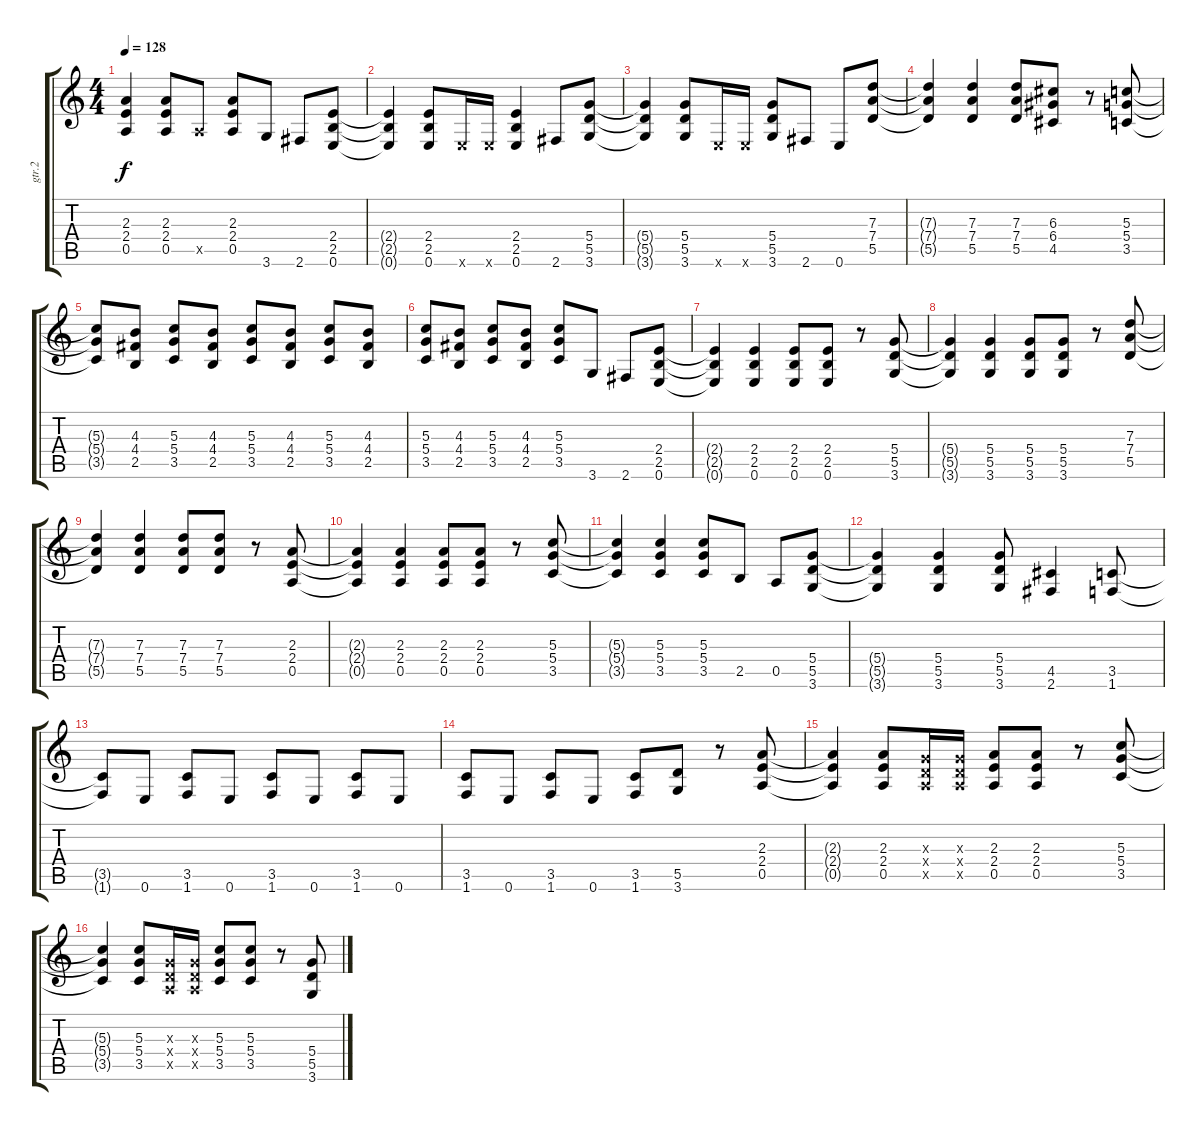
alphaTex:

\track ("gtr.2" "gtr.2") {instrument overdrivenguitar}
\staff {score tabs}
\tuning (E4 B3 G3 D3 A2 E2) {hide}
\ts (4 4)
\tempo 128
\clef g2
\ks c
(2.3{t} 2.4{t} 0.5{t}).4{dy f} (2.3 2.4 0.5).8 0.5{x}.8 (2.3 2.4 0.5).8 3.6.8 2.6.8 (2.4 2.5 0.6).8 |
(2.4{t} 2.5{t} 0.6{t}).4 (2.4 2.5 0.6).8 0.6{x}.16 0.6{x}.16 (2.4 2.5 0.6).4 2.6.8 (5.4 5.5 3.6).8 |
(5.4{t} 5.5{t} 3.6{t}).4 (5.4 5.5 3.6).8 0.6{x}.16 0.6{x}.16 (5.4 5.5 3.6).8 2.6.8 0.6.8 (7.3 7.4 5.5).8 |
(7.3{t} 7.4{t} 5.5{t}).4 (7.3 7.4 5.5).4 (7.3 7.4 5.5).8 (6.3 6.4 4.5).8 r.8 (5.3 5.4 3.5).8 |
(5.3{t} 5.4{t} 3.5{t}).8 (4.3 4.4 2.5).8 (5.3 5.4 3.5).8 (4.3 4.4 2.5).8 (5.3 5.4 3.5).8 (4.3 4.4 2.5).8 (5.3 5.4 3.5).8 (4.3 4.4 2.5).8 |
(5.3 5.4 3.5).8 (4.3 4.4 2.5).8 (5.3 5.4 3.5).8 (4.3 4.4 2.5).8 (5.3 5.4 3.5).8 3.6.8 2.6.8 (2.4 2.5 0.6).8 |
(2.4{t} 2.5{t} 0.6{t}).4 (2.4 2.5 0.6).4 (2.4 2.5 0.6).8 (2.4 2.5 0.6).8 r.8 (5.4 5.5 3.6).8 |
(5.4{t} 5.5{t} 3.6{t}).4 (5.4 5.5 3.6).4 (5.4 5.5 3.6).8 (5.4 5.5 3.6).8 r.8 (7.3 7.4 5.5).8 |
(7.3{t} 7.4{t} 5.5{t}).4 (7.3 7.4 5.5).4 (7.3 7.4 5.5).8 (7.3 7.4 5.5).8 r.8 (2.3 2.4 0.5).8 |
(2.3{t} 2.4{t} 0.5{t}).4 (2.3 2.4 0.5).4 (2.3 2.4 0.5).8 (2.3 2.4 0.5).8 r.8 (5.3 5.4 3.5).8 |
(5.3{t} 5.4{t} 3.5{t}).4 (5.3 5.4 3.5).4 (5.3 5.4 3.5).8 2.5.8 0.5.8 (5.4 5.5 3.6).8 |
(5.4{t} 5.5{t} 3.6{t}).4 (5.4 5.5 3.6).4 (5.4 5.5 3.6).8 (4.5 2.6).4 (3.5 1.6).8 |
(3.5{t} 1.6{t}).8 0.6.8 (3.5 1.6).8 0.6.8 (3.5 1.6).8 0.6.8 (3.5 1.6).8 0.6.8 |
(3.5 1.6).8 0.6.8 (3.5 1.6).8 0.6.8 (3.5 1.6).8 (5.5 3.6).8 r.8 (2.3 2.4 0.5).8 |
(2.3{t} 2.4{t} 0.5{t}).4 (2.3 2.4 0.5).8 (0.3{x} 0.4{x} 0.5{x}).16 (0.3{x} 0.4{x} 0.5{x}).16 (2.3 2.4 0.5).8 (2.3 2.4 0.5).8 r.8 (5.3 5.4 3.5).8 |
(5.3{t} 5.4{t} 3.5{t}).4 (5.3 5.4 3.5).8 (0.3{x} 0.4{x} 0.5{x}).16 (0.3{x} 0.4{x} 0.5{x}).16 (5.3 5.4 3.5).8 (5.3 5.4 3.5).8 r.8 (5.4 5.5 3.6).8
